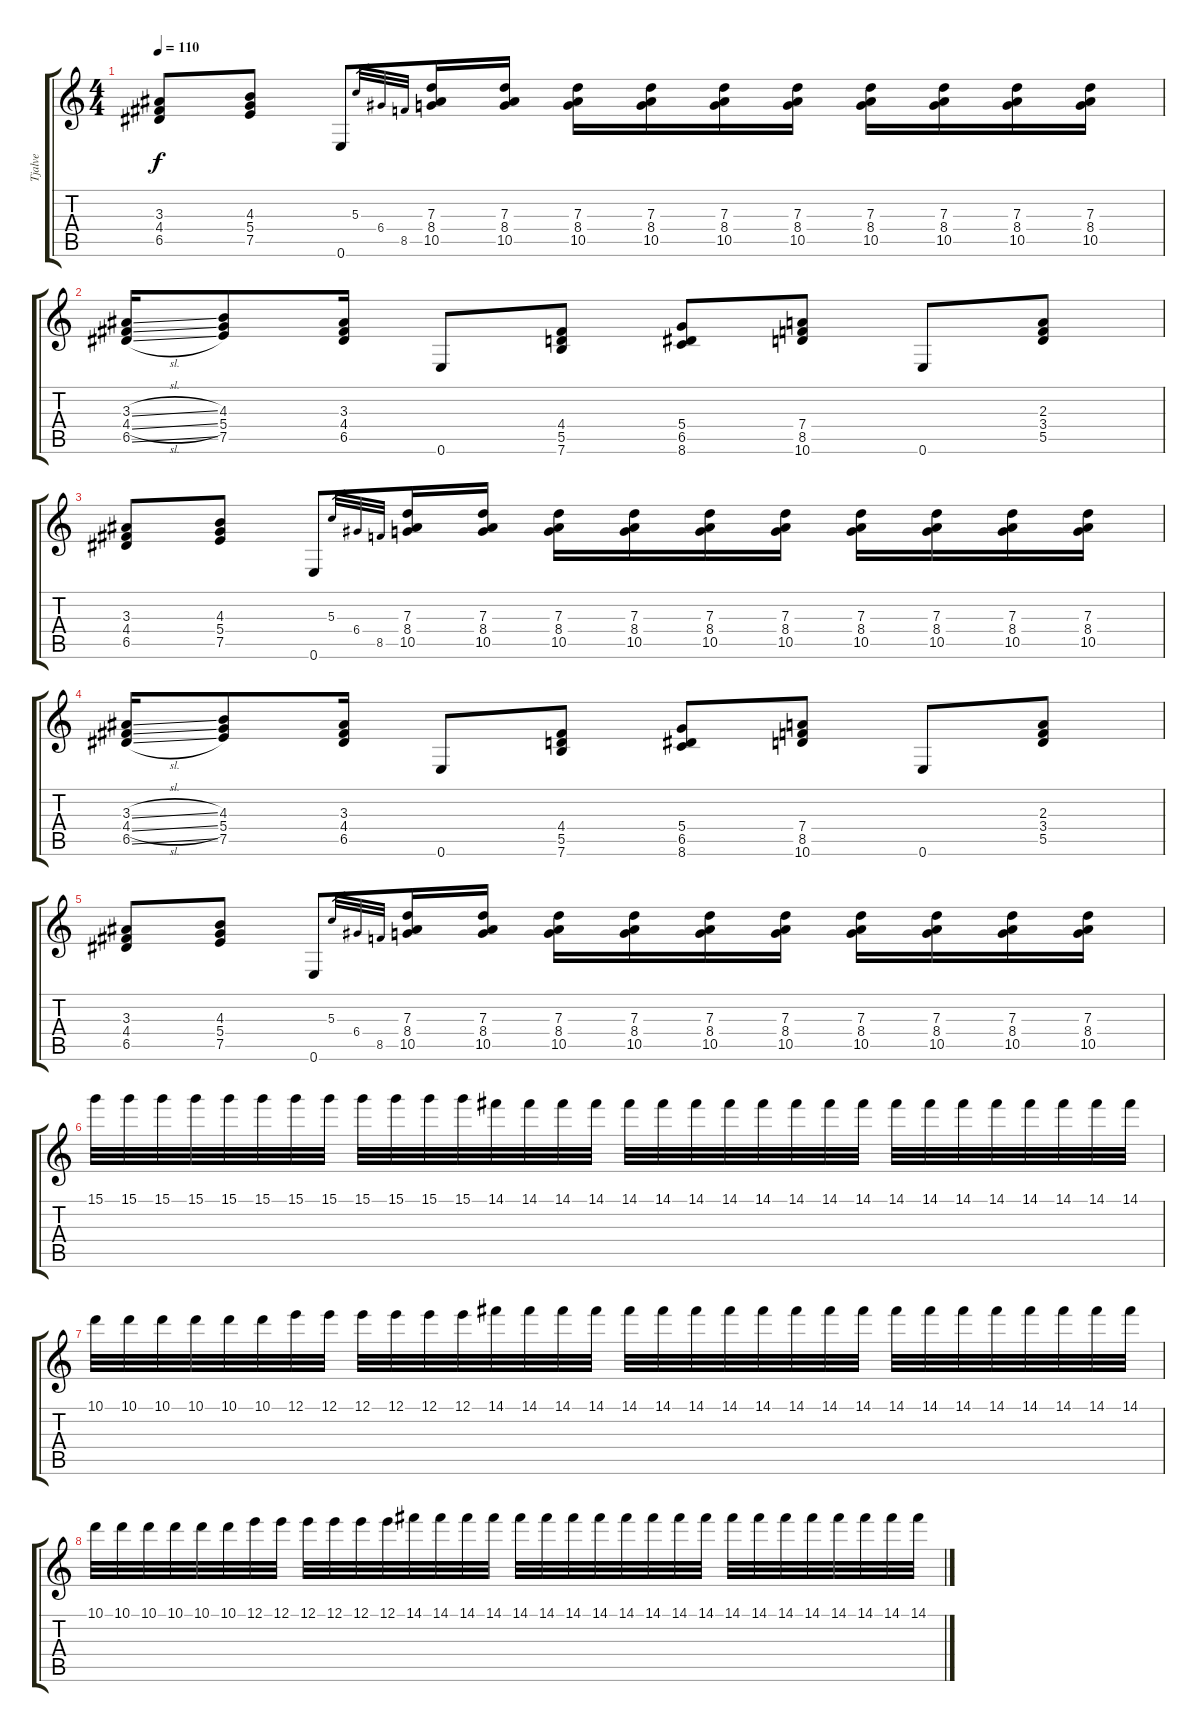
\track ("Tjalve" "Tjalve") {instrument distortionguitar}
\staff {score tabs}
\tuning (E4 B3 G3 D3 A2 E2) {hide}
\ts (4 4)
\tempo 110
\clef g2
\ks c
(3.3 4.4 6.5).8{dy f} (4.3 5.4 7.5).8 0.6.8 5.3.32{gr} 6.4.32{gr} 8.5.32{gr} (7.3 8.4 10.5).16 (7.3 8.4 10.5).16 (7.3 8.4 10.5).16 (7.3 8.4 10.5).16 (7.3 8.4 10.5).16 (7.3 8.4 10.5).16 (7.3 8.4 10.5).16 (7.3 8.4 10.5).16 (7.3 8.4 10.5).16 (7.3 8.4 10.5).16 |
(3.3{sl} 4.4{sl} 6.5{sl}).16 (4.3 5.4 7.5).8 (3.3 4.4 6.5).16 0.6.8 (4.4 5.5 7.6).8 (5.4 6.5 8.6).8 (7.4 8.5 10.6).8 0.6.8 (2.3 3.4 5.5).8 |
(3.3 4.4 6.5).8 (4.3 5.4 7.5).8 0.6.8 5.3.32{gr} 6.4.32{gr} 8.5.32{gr} (7.3 8.4 10.5).16 (7.3 8.4 10.5).16 (7.3 8.4 10.5).16 (7.3 8.4 10.5).16 (7.3 8.4 10.5).16 (7.3 8.4 10.5).16 (7.3 8.4 10.5).16 (7.3 8.4 10.5).16 (7.3 8.4 10.5).16 (7.3 8.4 10.5).16 |
(3.3{sl} 4.4{sl} 6.5{sl}).16 (4.3 5.4 7.5).8 (3.3 4.4 6.5).16 0.6.8 (4.4 5.5 7.6).8 (5.4 6.5 8.6).8 (7.4 8.5 10.6).8 0.6.8 (2.3 3.4 5.5).8 |
(3.3 4.4 6.5).8 (4.3 5.4 7.5).8 0.6.8 5.3.32{gr} 6.4.32{gr} 8.5.32{gr} (7.3 8.4 10.5).16 (7.3 8.4 10.5).16 (7.3 8.4 10.5).16 (7.3 8.4 10.5).16 (7.3 8.4 10.5).16 (7.3 8.4 10.5).16 (7.3 8.4 10.5).16 (7.3 8.4 10.5).16 (7.3 8.4 10.5).16 (7.3 8.4 10.5).16 |
15.1.32 15.1.32 15.1.32 15.1.32 15.1.32 15.1.32 15.1.32 15.1.32 15.1.32 15.1.32 15.1.32 15.1.32 14.1.32 14.1.32 14.1.32 14.1.32 14.1.32 14.1.32 14.1.32 14.1.32 14.1.32 14.1.32 14.1.32 14.1.32 14.1.32 14.1.32 14.1.32 14.1.32 14.1.32 14.1.32 14.1.32 14.1.32 |
10.1.32 10.1.32 10.1.32 10.1.32 10.1.32 10.1.32 12.1.32 12.1.32 12.1.32 12.1.32 12.1.32 12.1.32 14.1.32 14.1.32 14.1.32 14.1.32 14.1.32 14.1.32 14.1.32 14.1.32 14.1.32 14.1.32 14.1.32 14.1.32 14.1.32 14.1.32 14.1.32 14.1.32 14.1.32 14.1.32 14.1.32 14.1.32 |
10.1.32 10.1.32 10.1.32 10.1.32 10.1.32 10.1.32 12.1.32 12.1.32 12.1.32 12.1.32 12.1.32 12.1.32 14.1.32 14.1.32 14.1.32 14.1.32 14.1.32 14.1.32 14.1.32 14.1.32 14.1.32 14.1.32 14.1.32 14.1.32 14.1.32 14.1.32 14.1.32 14.1.32 14.1.32 14.1.32 14.1.32 14.1.32
